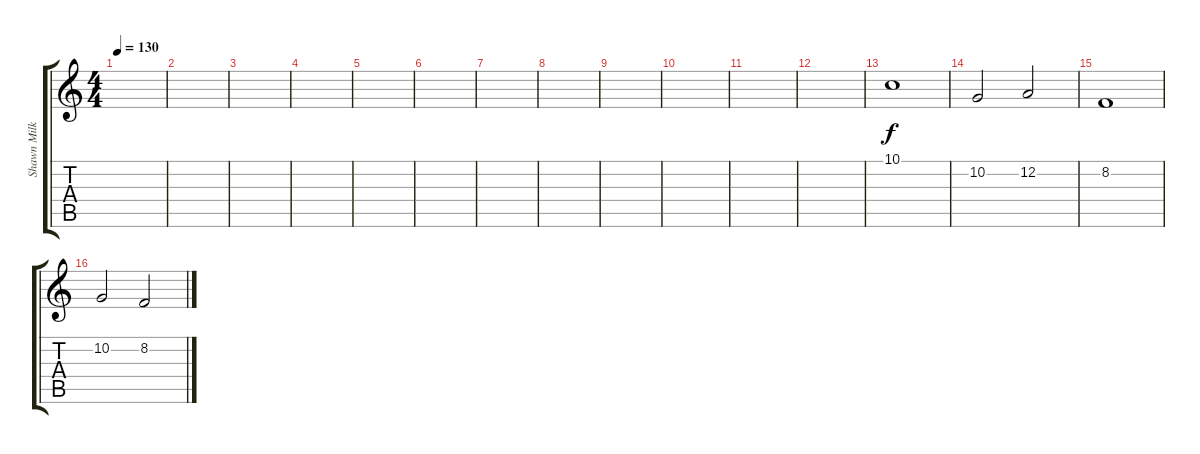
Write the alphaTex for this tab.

\track ("Shawn Milke - Vocals" "Shawn Milk") {instrument altosax}
\staff {score tabs}
\tuning (D4 A3 F3 C3 G2 D2) {hide}
\ts (4 4)
\tempo 130
\clef g2
\ks c
|
|
|
|
|
|
|
|
|
|
|
|
10.1.1 |
10.2.2 12.2.2 |
8.2.1 |
10.2.2 8.2.2
